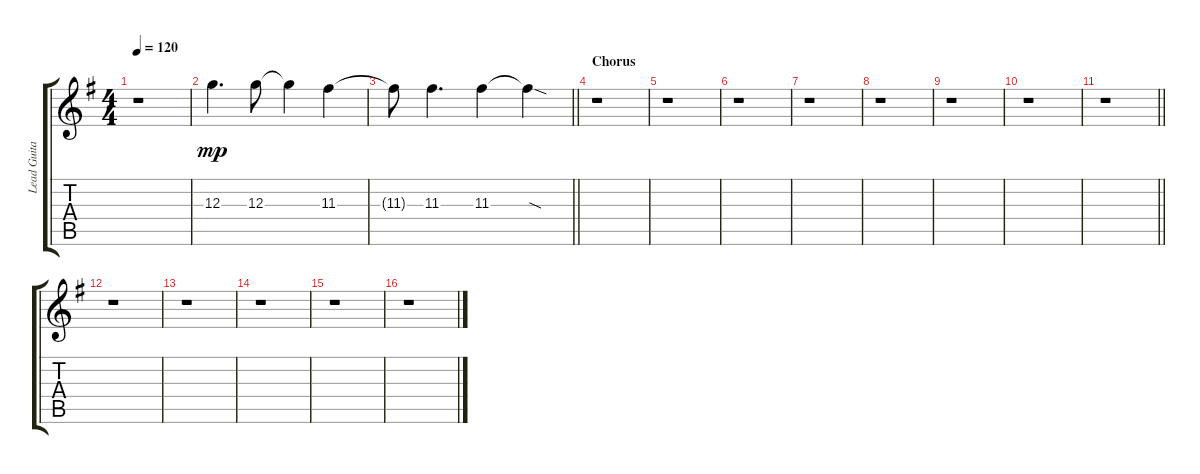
\track ("Lead Guitar A" "Lead Guita") {instrument distortionguitar}
\staff {score tabs}
\tuning (E4 B3 G3 D3 A2 E2) {hide}
\ts (4 4)
\tempo 120
\clef g2
\ks eminor
r.1{dy f} |
12.3.4{d dy mp} 12.3.8 12.3{t}.4 11.3.4 |
\barLineRight lightlight
11.3{t}.8 11.3.4{d} 11.3.4 11.3{sod t}.4 |
\section ("" "Chorus")
r.1 |
r.1 |
r.1 |
r.1 |
r.1 |
r.1 |
r.1 |
\barLineRight lightlight
r.1 |
\section ("" "")
r.1 |
r.1 |
r.1 |
r.1 |
r.1
